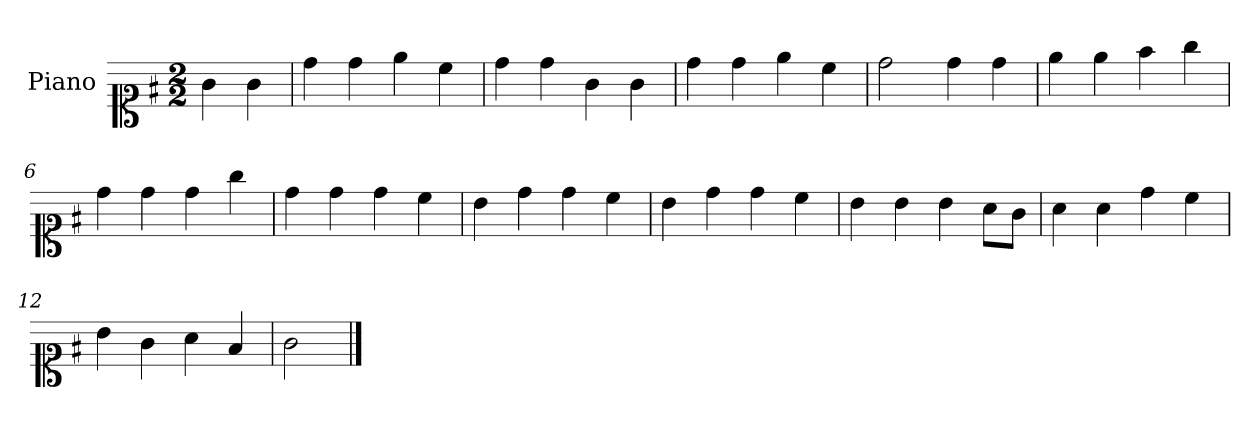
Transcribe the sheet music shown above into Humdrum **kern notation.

**kern
*part1
*staff1
*I"Piano
*I'Pno.
*clefC1
*k[f#]
*M2/2
=
4g\
4g\
=1
4dd\
4dd\
4ee\
4cc\
=2
4dd\
4dd\
4g\
4g\
=3
4dd\
4dd\
4ee\
4cc\
=4
2dd\
4dd\
4dd\
=5
4ee\
4ee\
4ff#\
4gg\
=6
4dd\
4dd\
4dd\
4gg\
=7
4dd\
4dd\
4dd\
4cc\
=8
4b\
4dd\
4dd\
4cc\
=9
4b\
4dd\
4dd\
4cc\
=10
4b\
4b\
4b\
8a\L
8g\J
=11
4a\
4a\
4dd\
4cc\
=12
4b\
4g\
4a\
4f#/
=13
2g\
==
*-
